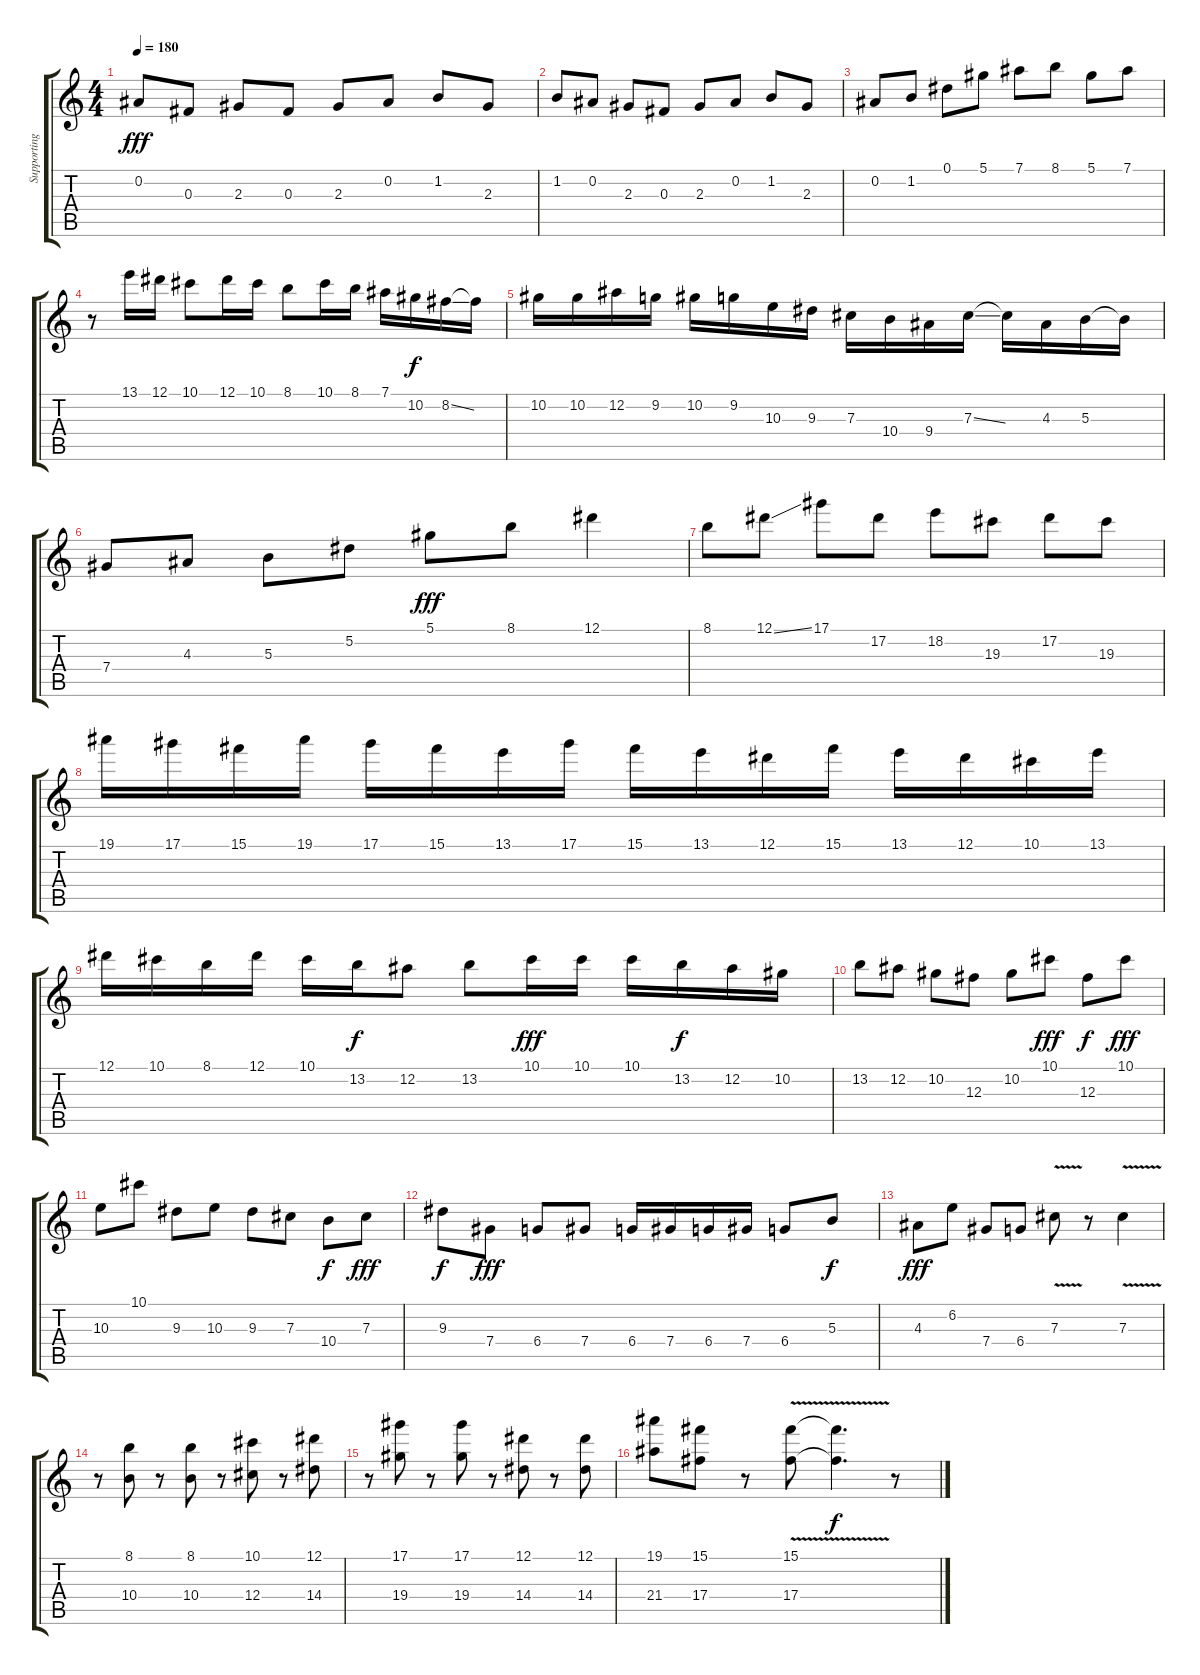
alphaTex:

\track ("Supporting Track" "Supporting") {instrument acousticguitarsteel}
\staff {score tabs}
\tuning (Eb4 Bb3 Gb3 Db3 Ab2 Eb2) {hide}
\ts (4 4)
\tempo 180
\clef g2
\ks c
0.2.8{dy fff} 0.3.8 2.3.8 0.3.8 2.3.8 0.2.8 1.2.8 2.3.8 |
1.2.8 0.2.8 2.3.8 0.3.8 2.3.8 0.2.8 1.2.8 2.3.8 |
0.2.8 1.2.8 0.1.8 5.1.8 7.1.8 8.1.8 5.1.8 7.1.8 |
r.8 13.1.16 12.1.16 10.1.8 12.1.16 10.1.16 8.1.8 10.1.16 8.1.16 7.1.16 10.2.16{dy f} 8.2{ss}.16 8.2{t}.16 |
10.2.16 10.2.16 12.2.16 9.2.16 10.2.16 9.2.16 10.3.16 9.3.16 7.3.16 10.4.16 9.4.16 7.3{ss}.16 7.3{t}.16 4.3.16 5.3.16 5.3{t}.16 |
7.4.8 4.3.8 5.3.8 5.2.8 5.1.8{dy fff} 8.1.8 12.1.4 |
8.1.8 12.1{ss}.8 17.1.8 17.2.8 18.2.8 19.3.8 17.2.8 19.3.8 |
19.1.16 17.1.16 15.1.16 19.1.16 17.1.16 15.1.16 13.1.16 17.1.16 15.1.16 13.1.16 12.1.16 15.1.16 13.1.16 12.1.16 10.1.16 13.1.16 |
12.1.16 10.1.16 8.1.16 12.1.16 10.1.16 13.2.16{dy f} 12.2.8 13.2.8 10.1.16{dy fff} 10.1.16 10.1.16 13.2.16{dy f} 12.2.16 10.2.16 |
13.2.8 12.2.8 10.2.8 12.3.8 10.2.8 10.1.8{dy fff} 12.3.8{dy f} 10.1.8{dy fff} |
10.3.8 10.1.8 9.3.8 10.3.8 9.3.8 7.3.8 10.4.8{dy f} 7.3.8{dy fff} |
9.3.8{dy f} 7.4.8{dy fff} 6.4.8 7.4.8 6.4.16 7.4.16 6.4.16 7.4.16 6.4.8 5.3.8{dy f} |
4.3.8{dy fff} 6.2.8 7.4.8 6.4.8 7.3{v}.8 r.8 7.3{v}.4 |
r.8 (8.1 10.4).8 r.8 (8.1 10.4).8 r.8 (10.1 12.4).8 r.8 (12.1 14.4).8 |
r.8 (17.1 19.4).8 r.8 (17.1 19.4).8 r.8 (12.1 14.4).8 r.8 (12.1 14.4).8 |
(19.1 21.4).8 (15.1 17.4).8 r.8 (15.1{v} 17.4{v}).8 (15.1{t} 17.4{t}).4{d dy f} r.8
